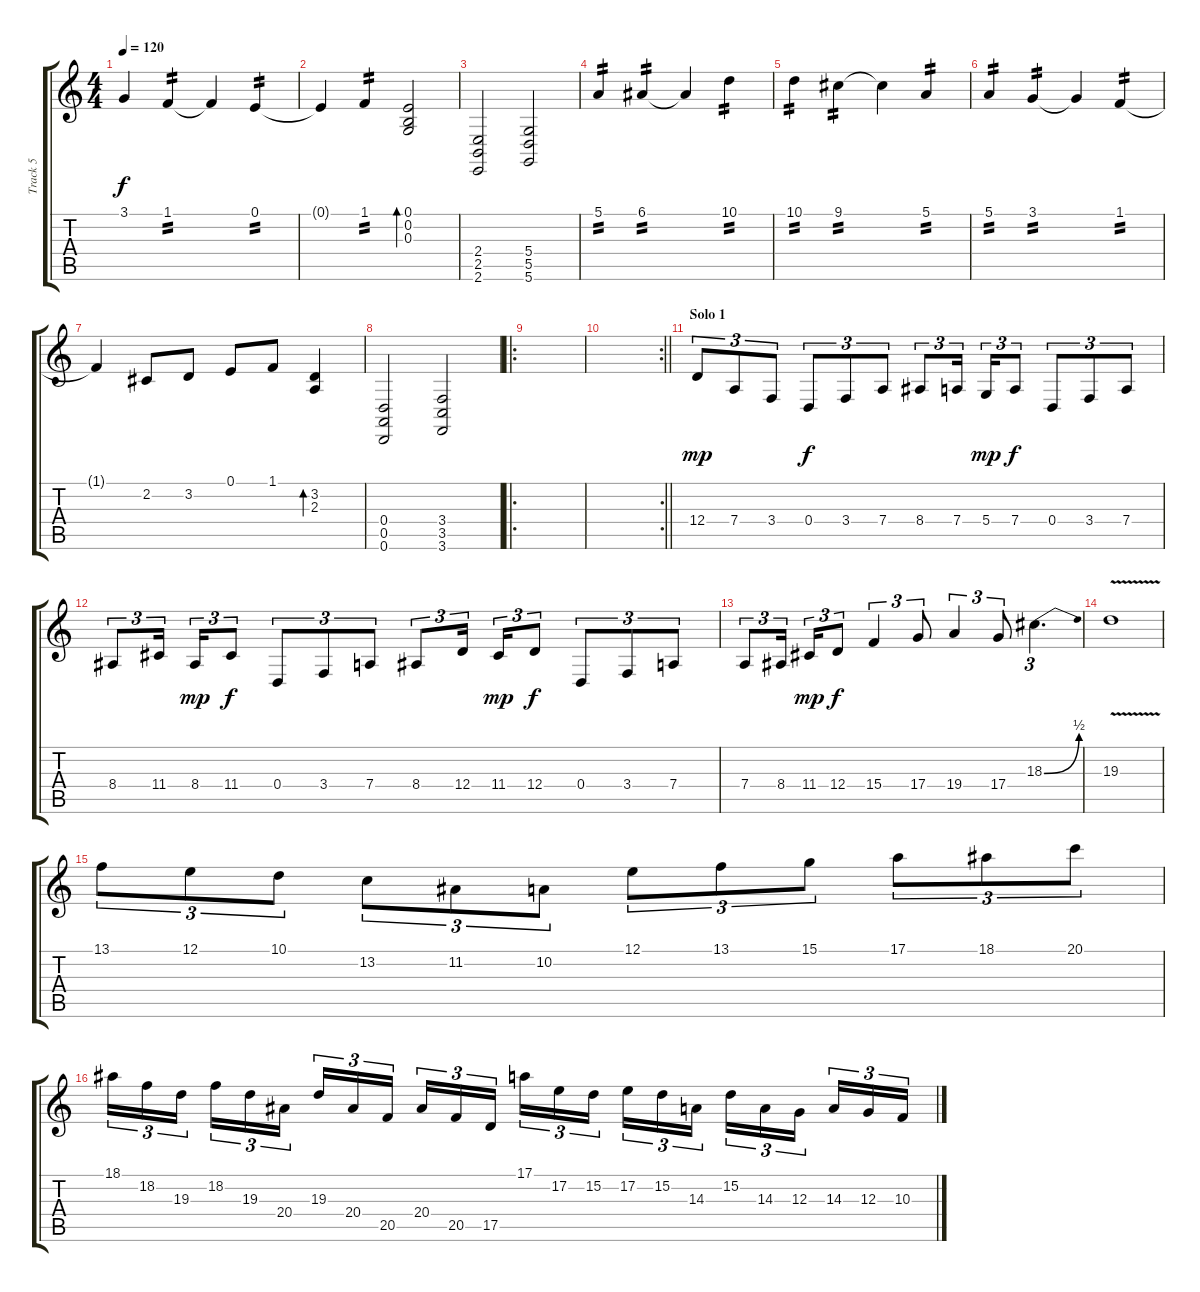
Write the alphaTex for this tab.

\track ("Track 5" "Track 5") {instrument drawbarorgan}
\staff {score tabs}
\tuning (E4 B3 G3 D3 A2 D2) {hide}
\ts (4 4)
\tempo 120
\clef g2
\ks c
3.1{t}.4{dy f} 1.1.4{tp 2} 1.1{t}.4 0.1.4{tp 2} |
0.1{t}.4 1.1.4{tp 2} (0.1 0.2 0.3).2{bd 120} |
(2.4 2.5 2.6).2{instrument tubularbells} (5.4 5.5 5.6).2 |
5.1.4{tp 2 instrument koto} 6.1.4{tp 2} 6.1{t}.4 10.1.4{tp 2} |
10.1.4{tp 2} 9.1.4{tp 2} 9.1{t}.4 5.1.4{tp 2} |
5.1.4{tp 2} 3.1.4{tp 2} 3.1{t}.4 1.1.4{tp 2} |
1.1{t}.4 2.2.8 3.2.8 0.1.8 1.1.8 (3.2 2.3).4{bd 120} |
(0.4 0.5 0.6).2{instrument tubularbells} (3.4 3.5 3.6).2 |
\ro
|
\rc 2
\barLineRight lightlight
|
\section ("" "Solo 1")
12.4.8{tu (3 2) dy mp instrument lead2sawtooth} 7.4.8{tu (3 2)} 3.4.8{tu (3 2)} 0.4.8{tu (3 2) dy f} 3.4.8{tu (3 2)} 7.4.8{tu (3 2)} 8.4.8{tu (3 2)} 7.4.16{tu (3 2) beam splitsecondary} 5.4.16{tu (3 2) dy mp} 7.4.8{tu (3 2) dy f} 0.4.8{tu (3 2)} 3.4.8{tu (3 2)} 7.4.8{tu (3 2)} |
8.4.8{tu (3 2)} 11.4.16{tu (3 2) beam splitsecondary} 8.4.16{tu (3 2) dy mp} 11.4.8{tu (3 2) dy f} 0.4.8{tu (3 2)} 3.4.8{tu (3 2)} 7.4.8{tu (3 2)} 8.4.8{tu (3 2)} 12.4.16{tu (3 2) beam splitsecondary} 11.4.16{tu (3 2) dy mp} 12.4.8{tu (3 2) dy f} 0.4.8{tu (3 2)} 3.4.8{tu (3 2)} 7.4.8{tu (3 2)} |
7.4.8{tu (3 2)} 8.4.16{tu (3 2) beam splitsecondary} 11.4.16{tu (3 2) dy mp} 12.4.8{tu (3 2) dy f} 15.4.4{tu (3 2)} 17.4.8{tu (3 2)} 19.4.4{tu (3 2)} 17.4.8{tu (3 2)} 18.3{be (bend 0 0 60 2)}.4{d tu (3 2)} |
19.3{v}.1 |
13.1.8{tu (3 2)} 12.1.8{tu (3 2)} 10.1.8{tu (3 2)} 13.2.8{tu (3 2)} 11.2.8{tu (3 2)} 10.2.8{tu (3 2)} 12.1.8{tu (3 2)} 13.1.8{tu (3 2)} 15.1.8{tu (3 2)} 17.1.8{tu (3 2)} 18.1.8{tu (3 2)} 20.1.8{tu (3 2)} |
18.1.16{tu (3 2)} 18.2.16{tu (3 2)} 19.3.16{tu (3 2) beam splitsecondary} 18.2.16{tu (3 2)} 19.3.16{tu (3 2)} 20.4.16{tu (3 2)} 19.3.16{tu (3 2)} 20.4.16{tu (3 2)} 20.5.16{tu (3 2) beam splitsecondary} 20.4.16{tu (3 2)} 20.5.16{tu (3 2)} 17.5.16{tu (3 2)} 17.1.16{tu (3 2)} 17.2.16{tu (3 2)} 15.2.16{tu (3 2) beam splitsecondary} 17.2.16{tu (3 2)} 15.2.16{tu (3 2)} 14.3.16{tu (3 2)} 15.2.16{tu (3 2)} 14.3.16{tu (3 2)} 12.3.16{tu (3 2) beam splitsecondary} 14.3.16{tu (3 2)} 12.3.16{tu (3 2)} 10.3.16{tu (3 2)}
